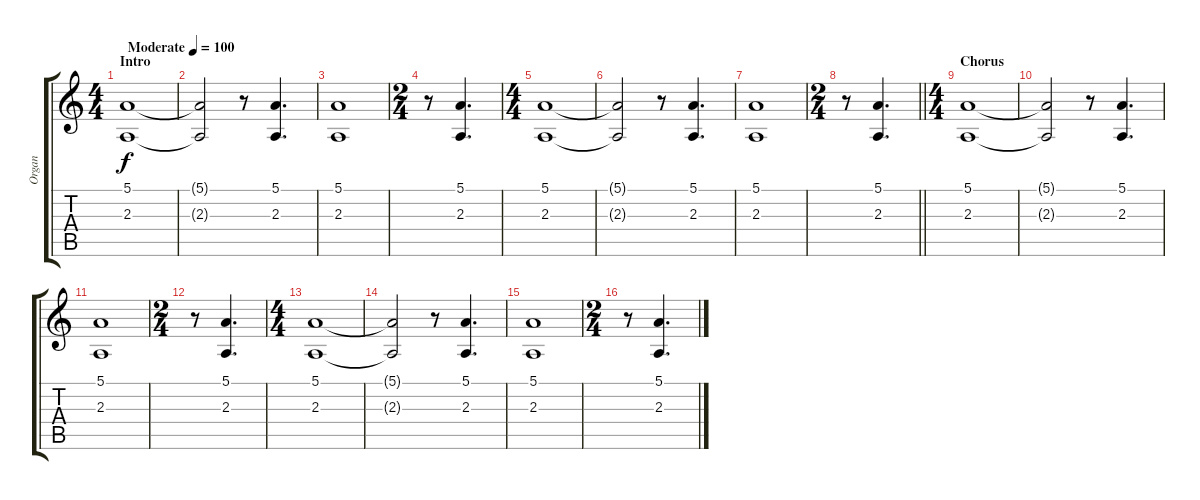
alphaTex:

\track ("Organ" "Organ") {instrument percussiveorgan}
\staff {score tabs}
\tuning (E4 B3 G3 D3 A2 E2) {hide}
\ts (4 4)
\section ("" "Intro")
\tempo (100 "Moderate")
\clef g2
\ks c
(5.1 2.3).1{dy f instrument percussiveorgan} |
(5.1{t} 2.3{t}).2 r.8 (5.1 2.3).4{d} |
(5.1 2.3).1 |
\ts (2 4)
r.8 (5.1 2.3).4{d} |
\ts (4 4)
(5.1 2.3).1 |
(5.1{t} 2.3{t}).2 r.8 (5.1 2.3).4{d} |
(5.1 2.3).1 |
\ts (2 4)
\barLineRight lightlight
r.8 (5.1 2.3).4{d} |
\ts (4 4)
\section ("" "Chorus")
(5.1 2.3).1 |
(5.1{t} 2.3{t}).2 r.8 (5.1 2.3).4{d} |
(5.1 2.3).1 |
\ts (2 4)
r.8 (5.1 2.3).4{d} |
\ts (4 4)
(5.1 2.3).1 |
(5.1{t} 2.3{t}).2 r.8 (5.1 2.3).4{d} |
(5.1 2.3).1 |
\ts (2 4)
r.8 (5.1 2.3).4{d}
